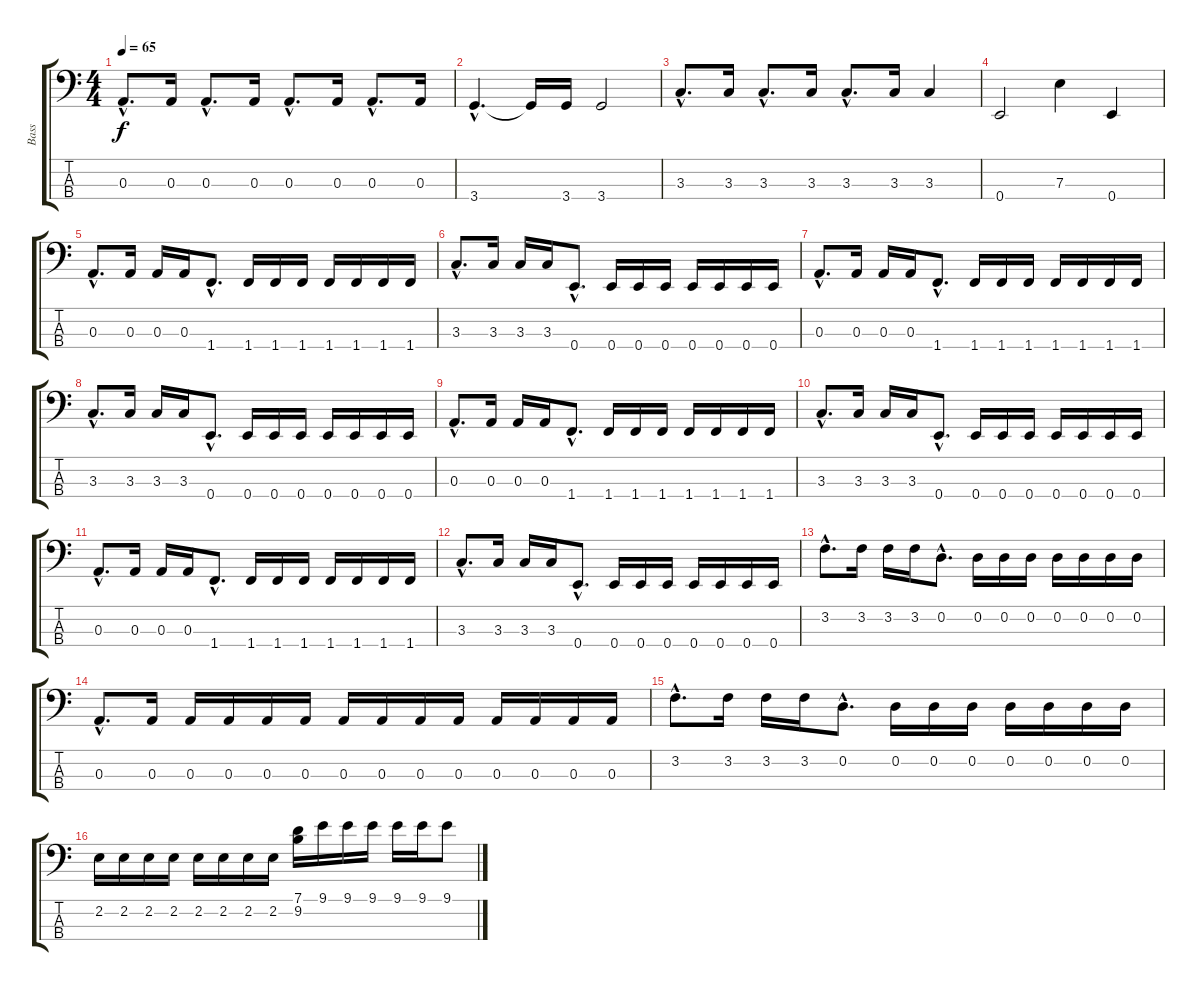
\track ("Bass" "Bass") {instrument electricbasspick}
\staff {score tabs}
\tuning (G2 D2 A1 E1) {hide}
\ts (4 4)
\tempo 65
\clef f4
\ks c
0.3{hac}.8{d dy f} 0.3.16 0.3{hac}.8{d} 0.3.16 0.3{hac}.8{d} 0.3.16 0.3{hac}.8{d} 0.3.16 |
3.4{hac}.4{d} 3.4{t}.16 3.4.16 3.4.2 |
3.3{hac}.8{d} 3.3.16 3.3{hac}.8{d} 3.3.16 3.3{hac}.8{d} 3.3.16 3.3.4 |
0.4.2 7.3.4 0.4.4 |
0.3{hac}.8{d} 0.3.16 0.3.16 0.3.16 1.4{hac}.8{d} 1.4.16 1.4.16 1.4.16 1.4.16 1.4.16 1.4.16 1.4.16 |
3.3{hac}.8{d} 3.3.16 3.3.16 3.3.16 0.4{hac}.8{d} 0.4.16 0.4.16 0.4.16 0.4.16 0.4.16 0.4.16 0.4.16 |
0.3{hac}.8{d} 0.3.16 0.3.16 0.3.16 1.4{hac}.8{d} 1.4.16 1.4.16 1.4.16 1.4.16 1.4.16 1.4.16 1.4.16 |
3.3{hac}.8{d} 3.3.16 3.3.16 3.3.16 0.4{hac}.8{d} 0.4.16 0.4.16 0.4.16 0.4.16 0.4.16 0.4.16 0.4.16 |
0.3{hac}.8{d} 0.3.16 0.3.16 0.3.16 1.4{hac}.8{d} 1.4.16 1.4.16 1.4.16 1.4.16 1.4.16 1.4.16 1.4.16 |
3.3{hac}.8{d} 3.3.16 3.3.16 3.3.16 0.4{hac}.8{d} 0.4.16 0.4.16 0.4.16 0.4.16 0.4.16 0.4.16 0.4.16 |
0.3{hac}.8{d} 0.3.16 0.3.16 0.3.16 1.4{hac}.8{d} 1.4.16 1.4.16 1.4.16 1.4.16 1.4.16 1.4.16 1.4.16 |
3.3{hac}.8{d} 3.3.16 3.3.16 3.3.16 0.4{hac}.8{d} 0.4.16 0.4.16 0.4.16 0.4.16 0.4.16 0.4.16 0.4.16 |
3.2{hac}.8{d} 3.2.16 3.2.16 3.2.16 0.2{hac}.8{d} 0.2.16 0.2.16 0.2.16 0.2.16 0.2.16 0.2.16 0.2.16 |
0.3{hac}.8{d} 0.3.16 0.3.16 0.3.16 0.3.16 0.3.16 0.3.16 0.3.16 0.3.16 0.3.16 0.3.16 0.3.16 0.3.16 0.3.16 |
3.2{hac}.8{d} 3.2.16 3.2.16 3.2.16 0.2{hac}.8{d} 0.2.16 0.2.16 0.2.16 0.2.16 0.2.16 0.2.16 0.2.16 |
2.2.16 2.2.16 2.2.16 2.2.16 2.2.16 2.2.16 2.2.16 2.2.16 (7.1 9.2).16 9.1.16 9.1.16 9.1.16 9.1.16 9.1.16 9.1.8
